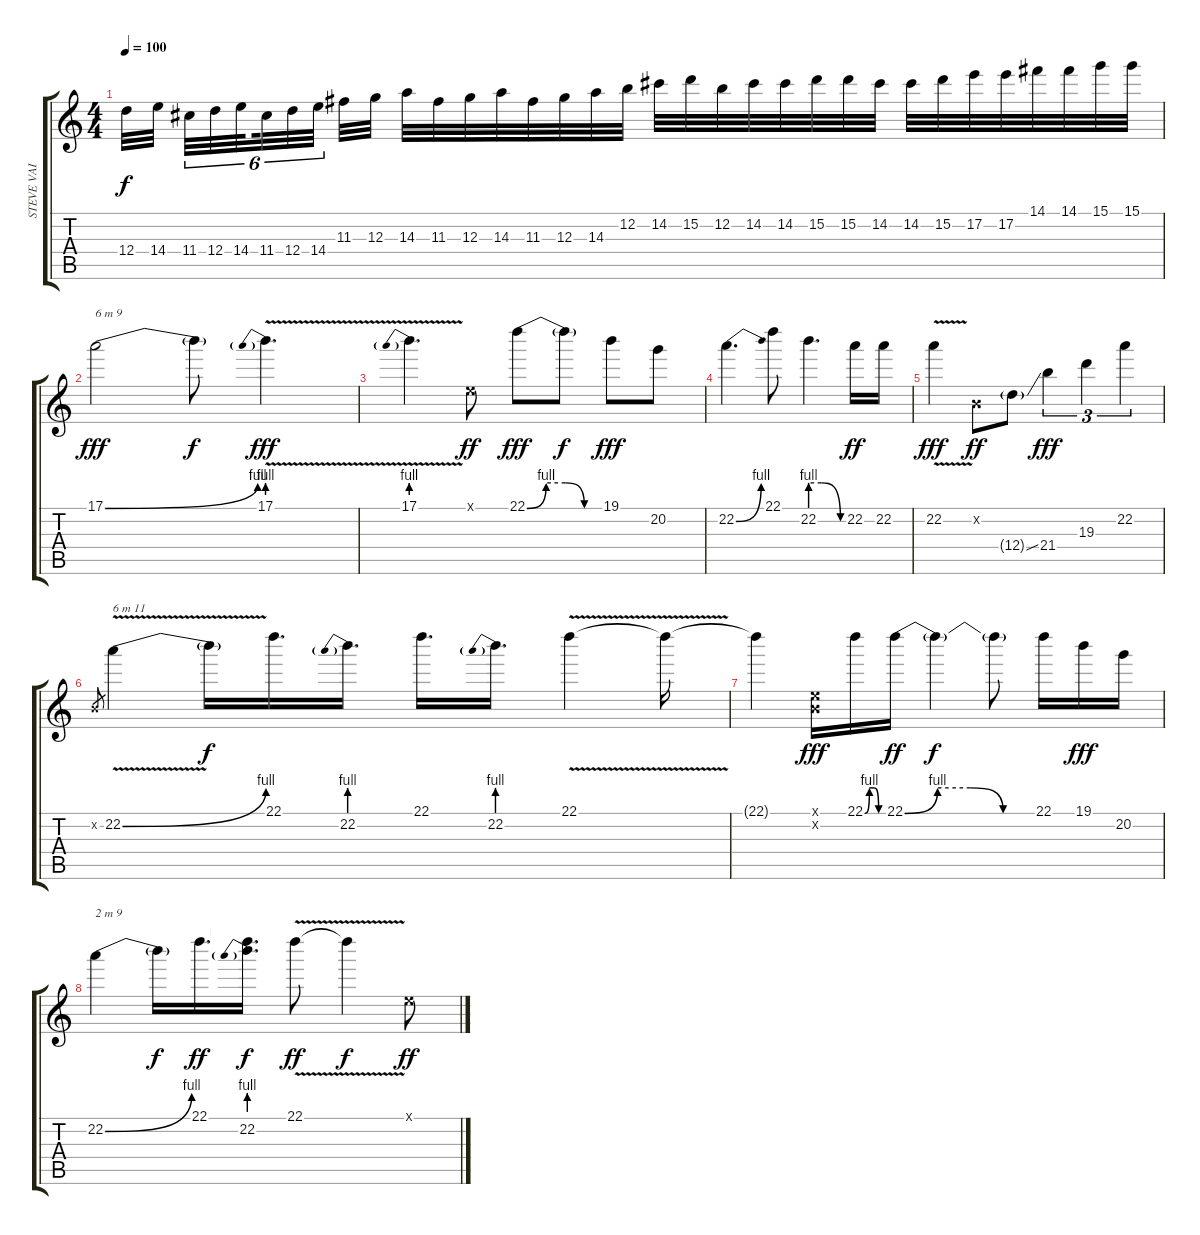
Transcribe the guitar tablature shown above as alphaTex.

\track ("STEVE VAI" "STEVE VAI") {instrument overdrivenguitar}
\staff {score tabs}
\tuning (E4 B3 G3 D3 A2 E2) {hide}
\ts (4 4)
\tempo 100
\clef g2
\ks c
12.4.32{txt "" dy f} 14.4.32{beam splitsecondary} 11.4.32{tu (6 4)} 12.4.32{tu (6 4)} 14.4.32{tu (6 4) beam splitsecondary} 11.4.32{tu (6 4)} 12.4.32{tu (6 4)} 14.4.32{tu (6 4) beam splitsecondary} 11.3.32 12.3.32 14.3.32{txt ""} 11.3.32 12.3.32 14.3.32 11.3.32 12.3.32 14.3.32 12.2.32 14.2.32{txt ""} 15.2.32 12.2.32 14.2.32 14.2.32 15.2.32 15.2.32 14.2.32 14.2.32{txt ""} 15.2.32 17.2.32 17.2.32 14.1.32 14.1.32 15.1.32 15.1.32 |
17.1{be (bend 0 0 60 4)}.2{txt "6 m 9" dy fff} 17.1{t}.8{dy f} 17.1{be (prebend 0 4 60 4) v}.4{d dy fff} |
17.1{be (prebend 0 4 60 4) v}.4{d} 0.1{x}.8{dy ff} 22.1{be (custom 0 0 15 4 30 4 45 0 60 0)}.8{dy fff} 22.1{t}.8{dy f} 19.1.8{dy fff} 20.2.8 |
22.2{be (bend 0 0 60 4)}.4{d txt ""} 22.1.8 22.2{be (custom 0 4 20 4 55 0 60 0)}.4{d} 22.2.16{dy ff} 22.2.16 |
22.2{v}.4{dy fff} 0.2{x}.8{dy ff} 12.4{ss g}.8 21.4.4{tu (3 2) dy fff} 19.3.4{tu (3 2)} 22.2.4{tu (3 2)} |
0.2{x}.8{gr} 22.2{be (bend 0 0 60 4) v}.4{txt "6 m 11"} 22.2{t}.16{dy f} 22.1.16{d} 22.2{be (prebend 0 4 60 4)}.16{d} 22.1.16{d} 22.2{be (prebend 0 4 60 4)}.16{d} 22.1{v}.4 22.1{t}.16 |
22.1{t}.4 (0.1{x} 0.2{x}).16{dy fff} 22.1{be (custom 0 0 15 4 30 4 45 0 60 0)}.16 22.1{be (custom 0 0 15 4 30 4 45 0 60 0)}.16{dy ff} 22.1{t}.4{dy f} 22.1{t}.8 22.1.16 19.1.16{dy fff} 20.2.16 |
22.2{be (bend 0 0 60 4)}.4{txt "2 m 9"} 22.2{t}.16{dy f} 22.1.16{d dy ff} (22.1{t} 22.2{be (prebend 0 4 60 4)}).16{d dy f} 22.1{v}.8{dy ff} 22.1{t}.4{dy f} 0.1{x}.8{dy ff}
